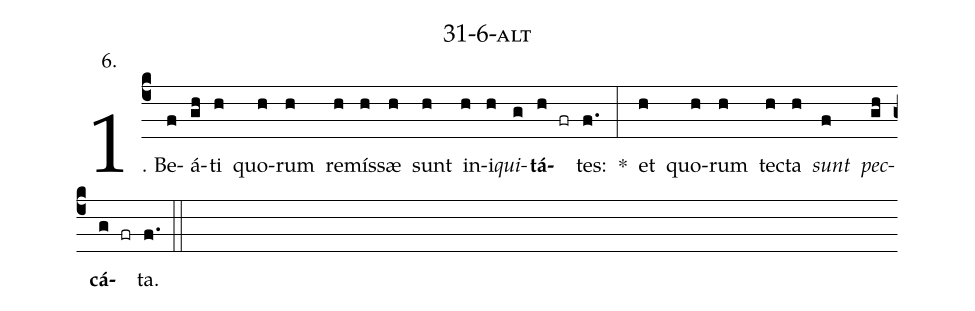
name: 31-6-alt;
annotation: 6.;
%%
(c4)1. Be(f)á(gh)ti(h) quo(h)rum(h) re(h)mís(h)sæ(h) sunt(h) in(h)i(h)<i>qui</i>(g)<b>tá</b>(h fr)tes:(f.) *(:) et(h) quo(h)rum(h) tec(h)ta(h) <i>sunt</i>(f) <i>pec</i>(gh)<b>cá</b>(g fr)ta.(f.) (::)
